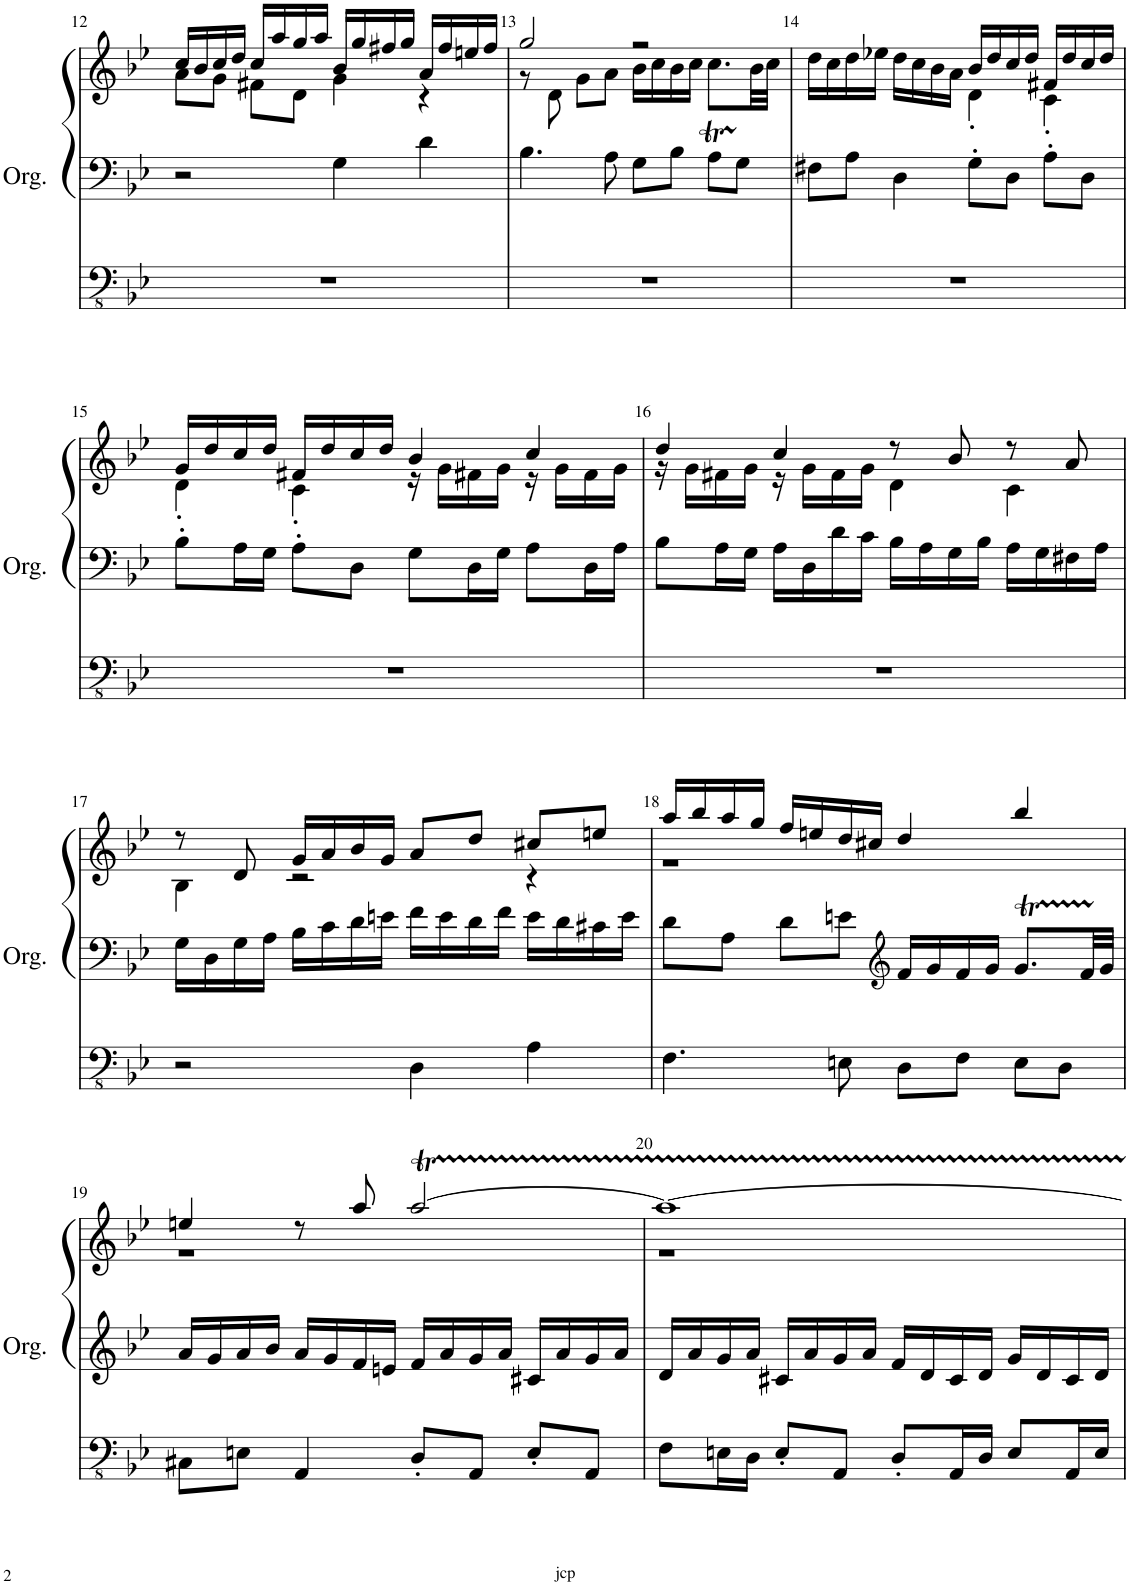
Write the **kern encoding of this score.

**kern	**kern	**kern
*part1	*part1	*part1
*staff3	*staff2	*staff1
*I"Orgue à tuyaux	*	*
*I'Org.	*	*
!!LO:PB:g=z
*clefFv4	*clefF4	*clefG2
*k[b-e-]	*k[b-e-]	*k[b-e-]
*M4/4	*M4/4	*M4/4
=12	=12	=12
*	*	*^
1r	2r	16cc/LL	8a\L
.	.	16b-/	.
.	.	16cc/	8g\J
.	.	16dd/JJ	.
.	.	16cc/LL	8f#X\L
.	.	16aa/	.
.	.	16gg/	8d\J
.	.	16aa/JJ	.
.	4G\	16b-/LL	4g\
.	.	16gg/	.
.	.	16ff#X/	.
.	.	16gg/JJ	.
.	4d\	16a/LL	4r
.	.	16ff#/	.
.	.	16een/	.
.	.	16ff#/JJ	.
=13	=13	=13	=13
1r	4.B-\	2gg/	8r
.	.	.	8d\
.	.	.	8g\L
.	8A\	.	8a\J
.	8G\L	2r	16b-\LL
.	.	.	16cc\
.	8B-\J	.	16b-\
.	.	.	16cc\JJ
.	8At\L	.	8.cc\L
.	8G\J	.	.
.	.	.	32b-\LL
.	.	.	32cc\JJJ
=14	=14	=14	=14
1r	8F#X\L	16dd\LL	2ryy
.	.	16cc\	.
.	8A\J	16dd\	.
.	.	16ee-X\JJ	.
.	4D\	16dd\LL	.
.	.	16cc\	.
.	.	16b-\	.
.	.	16a\JJ	.
.	8G'\L	16b-/LL	4d'\
.	.	16dd/	.
.	8D\J	16cc/	.
.	.	16dd/JJ	.
.	8A'\L	16f#X/LL	4c'\
.	.	16dd/	.
.	8D\J	16cc/	.
.	.	16dd/JJ	.
!!LO:LB:g=z	!!
=15	=15	=15	=15
1r	8B-'\L	16g/LL	4d'\
.	.	16dd/	.
.	16A\L	16cc/	.
.	16G\JJ	16dd/JJ	.
.	8A'\L	16f#X/LL	4c'\
.	.	16dd/	.
.	8D\J	16cc/	.
.	.	16dd/JJ	.
.	8G\L	4b-/	16r
.	.	.	16g\LL
.	16D\L	.	16f#X\
.	16G\JJ	.	16g\JJ
.	8A\L	4cc/	16r
.	.	.	16g\LL
.	16D\L	.	16f#\
.	16A\JJ	.	16g\JJ
=16	=16	=16	=16
1r	8B-\L	4dd/	16r
.	.	.	16g\LL
.	16A\L	.	16f#X\
.	16G\JJ	.	16g\JJ
.	16A\LL	4cc/	16r
.	16D\	.	16g\LL
.	16d\	.	16f#\
.	16c\JJ	.	16g\JJ
.	16B-\LL	8r	4d\
.	16A\	.	.
.	16G\	8b-/	.
.	16B-\JJ	.	.
.	16A\LL	8r	4c\
.	16G\	.	.
.	16F#X\	8a/	.
.	16A\JJ	.	.
!!LO:LB:g=z	!!
=17	=17	=17	=17
2r	16G\LL	8r	4B-\
.	16D\	.	.
.	16G\	8d/	.
.	16A\JJ	.	.
.	16B-\LL	16g/LL	2r
.	16c\	16a/	.
.	16d\	16b-/	.
.	16en\JJ	16g/JJ	.
4DD\	16f\LL	8a/L	.
.	16e\	.	.
.	16d\	8dd/J	.
.	16f\JJ	.	.
4AA\	16e\LL	8cc#X/L	4r
.	16d\	.	.
.	16c#X\	8een/J	.
.	16e\JJ	.	.
=18	=18	=18	=18
4.FF\	8d\L	16aa/LL	1r
.	.	16bb-/	.
.	8A\J	16aa/	.
.	.	16gg/JJ	.
.	8d\L	16ff/LL	.
.	.	16een/	.
8EEn\	8en\J	16dd/	.
.	.	16cc#X/JJ	.
*	*clefG2	*	*
8DD\L	16f/LL	4dd/	.
.	16g/	.	.
8FF\J	16f/	.	.
.	16g/JJ	.	.
8EE\L	8.gT/L	4bb-/	.
8DD\J	.	.	.
.	32f/LL	.	.
.	32g/JJJ	.	.
!!LO:LB:g=z	!!
=19	=19	=19	=19
8CC#X\L	16a/LL	4een/	1r
.	16g/	.	.
8EEn\J	16a/	.	.
.	16b-/JJ	.	.
4AAA/	16a/LL	8r	.
.	16g/	.	.
.	16f/	8aa/	.
.	16en/JJ	.	.
8DD'/L	16f/LL	[2aat/	.
.	16a/	.	.
8AAA/J	16g/	.	.
.	16a/JJ	.	.
8EE'/L	16c#X/LL	.	.
.	16a/	.	.
8AAA/J	16g/	.	.
.	16a/JJ	.	.
=20	=20	=20	=20
8FF\L	16d/LL	1aa_	1r
.	16a/	.	.
16EEn\L	16g/	.	.
16DD\JJ	16a/JJ	.	.
8EE'/L	16c#X/LL	.	.
.	16a/	.	.
8AAA/J	16g/	.	.
.	16a/JJ	.	.
8DD'/L	16f/LL	.	.
.	16d/	.	.
16AAA/L	16c#/	.	.
16DD/JJ	16d/JJ	.	.
8EE/L	16g/LL	.	.
.	16d/	.	.
16AAA/L	16c#/	.	.
16EE/JJ	16d/JJ	.	.
*	*	*v	*v
=	=	=
*-	*-	*-
